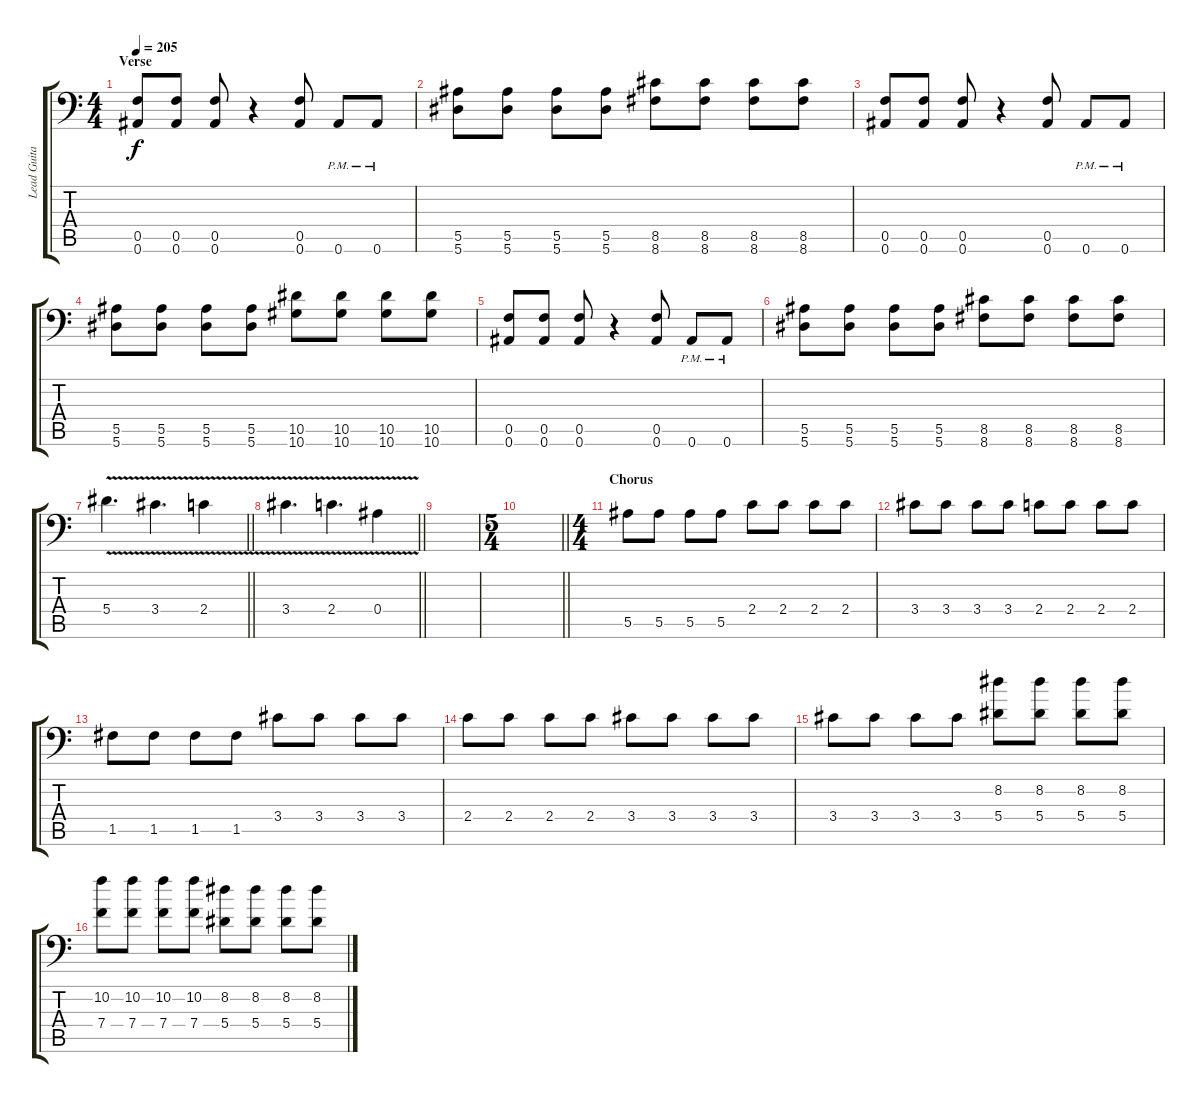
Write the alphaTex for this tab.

\track ("Lead Guitar" "Lead Guita") {instrument distortionguitar}
\staff {score tabs}
\tuning (C4 G3 Eb3 Bb2 F2 Bb1) {hide}
\ts (4 4)
\section ("" "Verse")
\tempo 205
\clef f4
\ks c
(0.5 0.6).8{dy f} (0.5 0.6).8 (0.5 0.6).8 r.4 (0.5 0.6).8 0.6{pm}.8 0.6{pm}.8 |
(5.5 5.6).8 (5.5 5.6).8 (5.5 5.6).8 (5.5 5.6).8 (8.5 8.6).8 (8.5 8.6).8 (8.5 8.6).8 (8.5 8.6).8 |
(0.5 0.6).8 (0.5 0.6).8 (0.5 0.6).8 r.4 (0.5 0.6).8 0.6{pm}.8 0.6{pm}.8 |
(5.5 5.6).8 (5.5 5.6).8 (5.5 5.6).8 (5.5 5.6).8 (10.5 10.6).8 (10.5 10.6).8 (10.5 10.6).8 (10.5 10.6).8 |
(0.5 0.6).8 (0.5 0.6).8 (0.5 0.6).8 r.4 (0.5 0.6).8 0.6{pm}.8 0.6{pm}.8 |
(5.5 5.6).8 (5.5 5.6).8 (5.5 5.6).8 (5.5 5.6).8 (8.5 8.6).8 (8.5 8.6).8 (8.5 8.6).8 (8.5 8.6).8 |
\barLineRight lightlight
5.4{v}.4{d} 3.4{v}.4{d} 2.4{v}.4 |
\barLineRight lightlight
3.4{v}.4{d} 2.4{v}.4{d} 0.4{v}.4 |
|
\ts (5 4)
\barLineRight lightlight
|
\ts (4 4)
\section ("" "Chorus")
5.5.8 5.5.8 5.5.8 5.5.8 2.4.8 2.4.8 2.4.8 2.4.8 |
3.4.8 3.4.8 3.4.8 3.4.8 2.4.8 2.4.8 2.4.8 2.4.8 |
1.5.8 1.5.8 1.5.8 1.5.8 3.4.8 3.4.8 3.4.8 3.4.8 |
2.4.8 2.4.8 2.4.8 2.4.8 3.4.8 3.4.8 3.4.8 3.4.8 |
3.4.8 3.4.8 3.4.8 3.4.8 (8.2 5.4).8 (8.2 5.4).8 (8.2 5.4).8 (8.2 5.4).8 |
(10.2 7.4).8 (10.2 7.4).8 (10.2 7.4).8 (10.2 7.4).8 (8.2 5.4).8 (8.2 5.4).8 (8.2 5.4).8 (8.2 5.4).8
